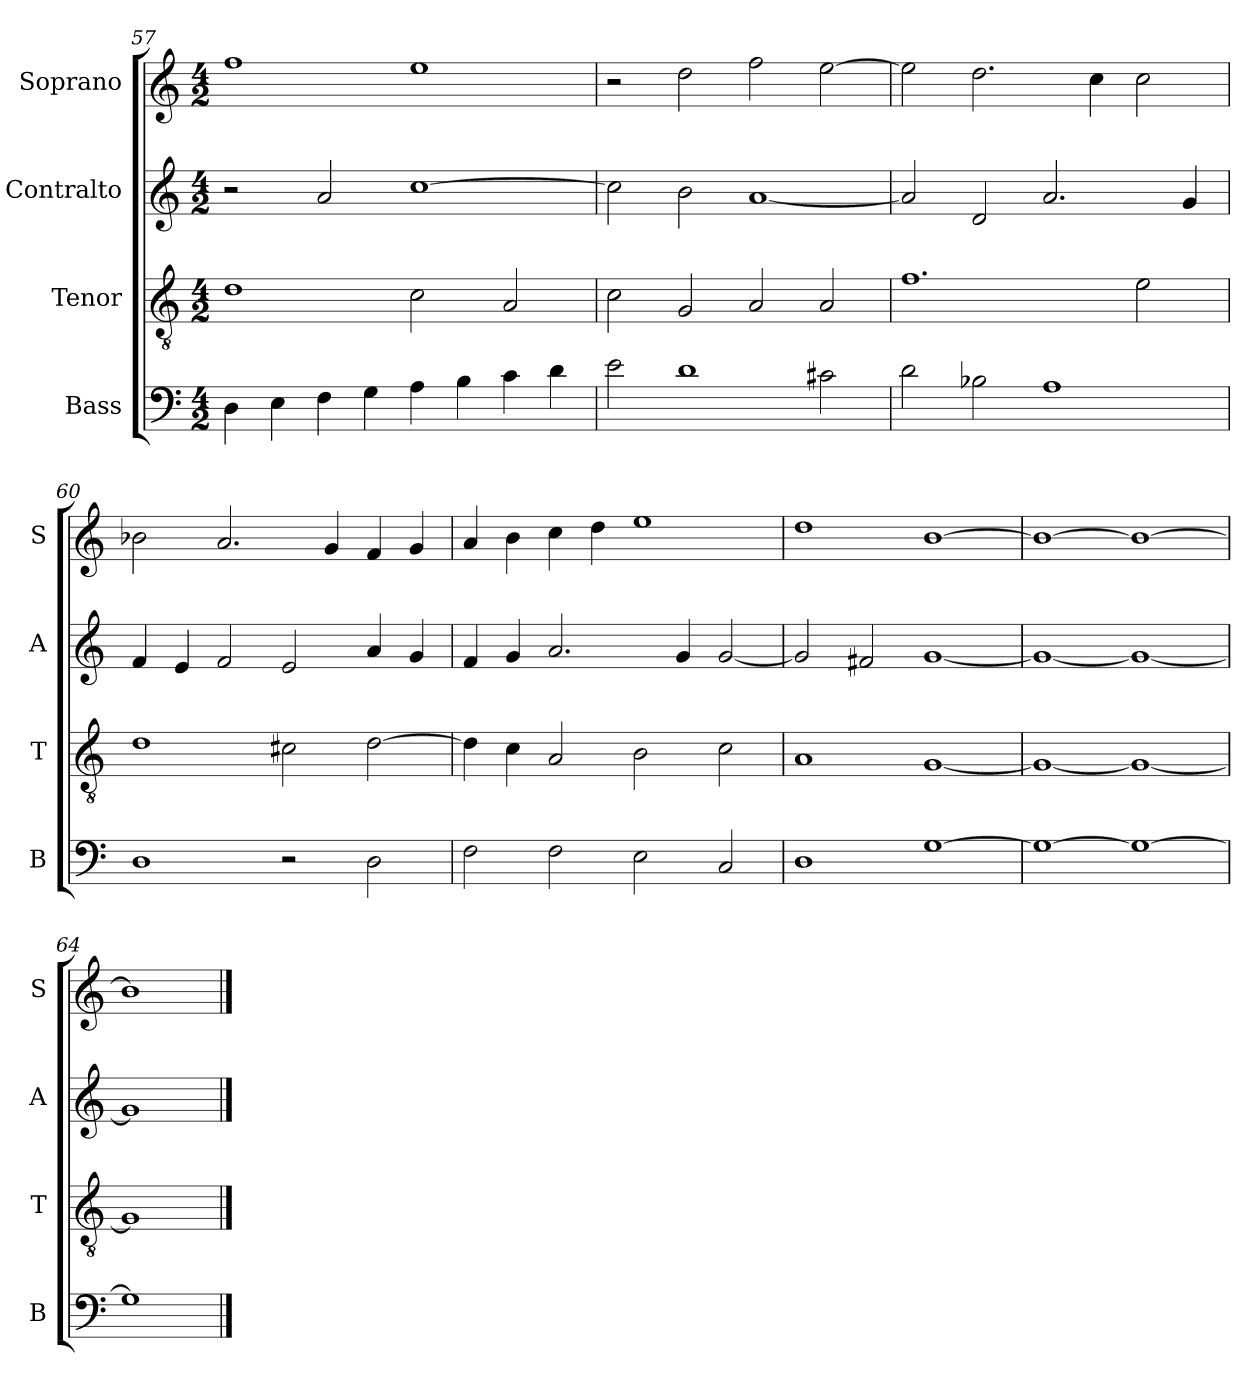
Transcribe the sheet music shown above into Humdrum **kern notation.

**kern	**kern	**kern	**kern
*part4	*part3	*part2	*part1
*staff4	*staff3	*staff2	*staff1
*I"Bass	*I"Tenor	*I"Contralto	*I"Soprano
*I'B	*I'T	*I'A	*I'S
*clefF4	*clefGv2	*clefG2	*clefG2
*k[]	*k[]	*k[]	*k[]
*G:mix	*G:mix	*G:mix	*G:mix
*M4/2	*M4/2	*M4/2	*M4/2
=57	=57	=57	=57
4D	1d	2r	1ff
4E	.	.	.
4F	.	2a	.
4G	.	.	.
4A	2c	[1cc	1ee
4B	.	.	.
4c	2A	.	.
4d	.	.	.
=58	=58	=58	=58
2e	2c	2cc]	2r
1d	2G	2b	2dd
.	2A	[1a	2ff
2c#X	2A	.	[2ee
=59	=59	=59	=59
2d	1.f	2a]	2ee]
2B-X	.	2d	2.dd
1A	.	2.a	.
.	.	.	4cc
.	2e	.	2cc
.	.	4g	.
=60	=60	=60	=60
1D	1d	4f	2b-X
.	.	4e	.
.	.	2f	2.a
2r	2c#X	2e	.
.	.	.	4g
2D	[2d	4a	4f
.	.	4g	4g
=61	=61	=61	=61
2F	4d]	4f	4a
.	4c	4g	4b
2F	2A	2.a	4cc
.	.	.	4dd
2E	2B	.	1ee
.	.	4g	.
2C	2c	[2g	.
=62	=62	=62	=62
1D	1A	2g]	1dd
.	.	2f#X	.
[1G	[1G	[1g	[1b
=63	=63	=63	=63
1G_	1G_	1g_	1b_
1G_	1G_	1g_	1b_
=64	=64	=64	=64
1G]	1G]	1g]	1b]
==	==	==	==
*-	*-	*-	*-
